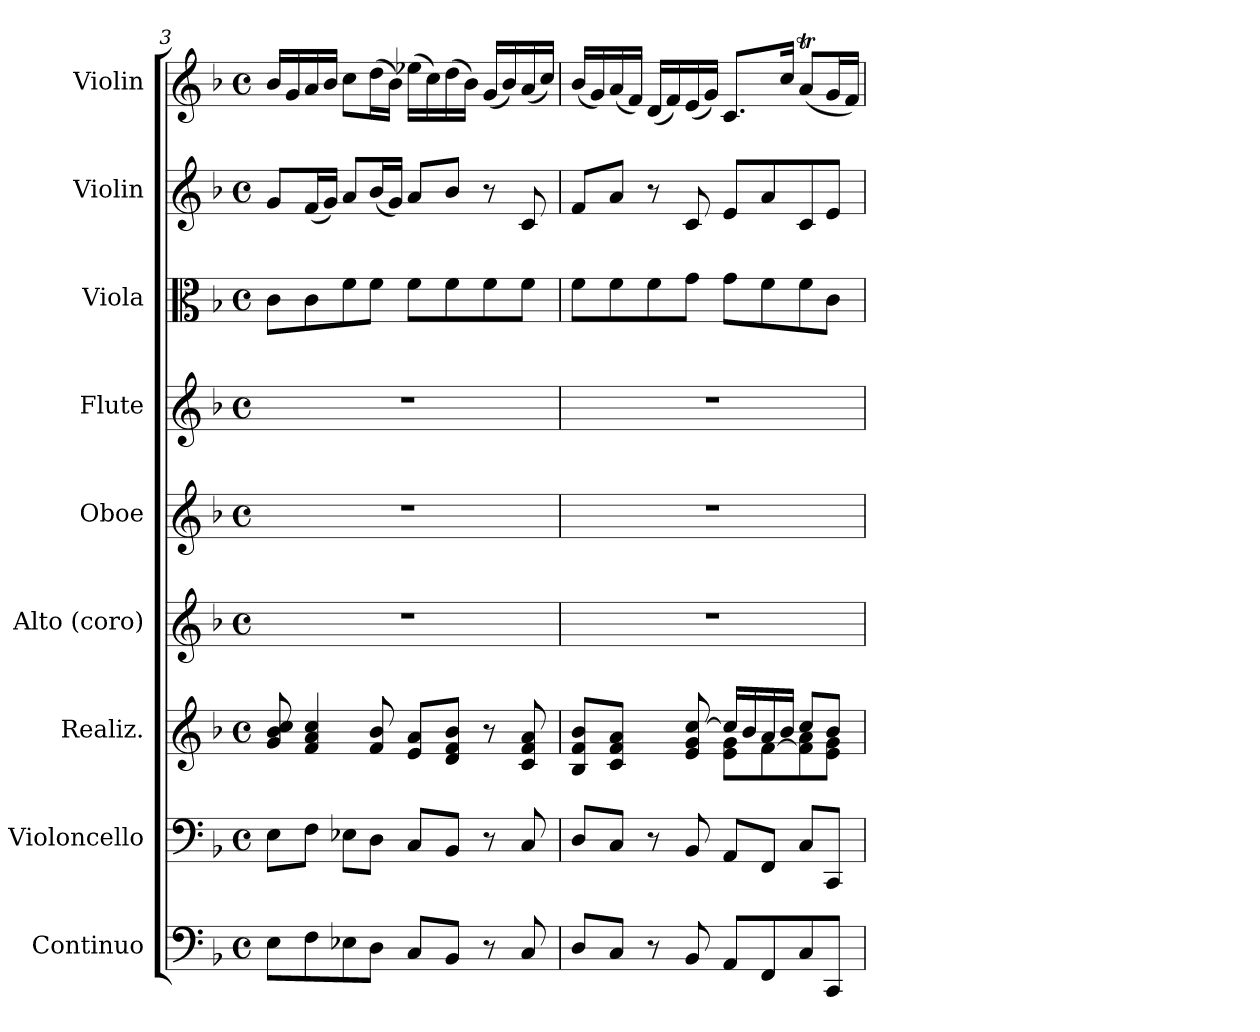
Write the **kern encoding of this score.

**kern	**kern	**kern	**kern	**kern	**kern	**kern	**kern	**kern
*part9	*part8	*part7	*part6	*part5	*part4	*part3	*part2	*part1
*staff9	*staff8	*staff7	*staff6	*staff5	*staff4	*staff3	*staff2	*staff1
*I"Continuo	*I"Violoncello	*I"Realiz.	*I"Alto (coro)	*I"Oboe	*I"Flute	*I"Viola	*I"Violin	*I"Violin
*I'Cto.	*I'Vc.	*	*I'A.	*I'Ob.	*I'Fl.	*I'Vla.	*I'Vln.	*I'Vln.
!!LO:PB:g=z
*clefF4	*clefF4	*clefG2	*clefG2	*clefG2	*clefG2	*clefC3	*clefG2	*clefG2
*ITrd7c12	*	*	*	*	*	*	*	*
*k[b-]	*k[b-]	*k[b-]	*k[b-]	*k[b-]	*k[b-]	*k[b-]	*k[b-]	*k[b-]
*M4/4	*M4/4	*M4/4	*M4/4	*M4/4	*M4/4	*M4/4	*M4/4	*M4/4
*met(c)	*met(c)	*met(c)	*met(c)	*met(c)	*met(c)	*met(c)	*met(c)	*met(c)
=3	=3	=3	=3	=3	=3	=3	=3	=3
8EE\L	8E\L	8g/ 8b-/ 8cc/	1r	1r	1r	8c\L	8g/L	16b-/LL
.	.	.	.	.	.	.	.	16g/
8FF\	8F\J	4f/ 4a/ 4cc/	.	.	.	8c\	(16f/L	16a/
.	.	.	.	.	.	.	16g/JJ)	16b-/JJ
8EE-X\	8E-X\L	.	.	.	.	8f\	8a/L	8cc\L
8DD\J	8D\J	8f/ 8b-/	.	.	.	8f\J	(16b-/L	(16dd\L
.	.	.	.	.	.	.	16g/JJ)	16b-\JJ)
8CC/L	8C/L	8e/ 8a/L	.	.	.	8f\L	8a/L	(16ee-X\LL
.	.	.	.	.	.	.	.	16cc\)
8BBB-/J	8BB-/J	8d/ 8f/ 8b-/J	.	.	.	8f\	8b-/J	(16dd\
.	.	.	.	.	.	.	.	16b-\JJ)
8r	8r	8r	.	.	.	8f\	8r	(16g/LL
.	.	.	.	.	.	.	.	16b-/)
8CC/	8C/	8c/ 8f/ 8a/	.	.	.	8f\J	8c/	(16a/
.	.	.	.	.	.	.	.	16cc/JJ)
=4	=4	=4	=4	=4	=4	=4	=4	=4
*	*	*^	*	*	*	*	*	*
8DD/L	8D/L	8B-/ 8f/ 8b-/L	2ryy	1r	1r	1r	8f\L	8f/L	(16b-/LL
.	.	.	.	.	.	.	.	.	16g/)
8CC/J	8C/J	8c/ 8f/ 8a/J	.	.	.	.	8f\	8a/J	(16a/
.	.	.	.	.	.	.	.	.	16f/JJ)
8r	8r	8ryy	.	.	.	.	8f\	8r	(16d/LL
.	.	.	.	.	.	.	.	.	16f/)
8BBB-/	8BB-/	8e/ 8g/ [8cc/	.	.	.	.	8g\J	8c/	(16e/
.	.	.	.	.	.	.	.	.	16g/JJ)
8AAA/L	8AA/L	8e\ 8g\L	16cc/LL]	.	.	.	8g\L	8e/L	8.c/L
.	.	.	16b-/	.	.	.	.	.	.
8FFF/	8FF/J	[8f\	16a/	.	.	.	8f\	8a/	.
.	.	.	16b-/JJ	.	.	.	.	.	16cc/Jk
8CC/	8C/L	8f\] 8a\	8cc/L	.	.	.	8f\	8c/	(8at/L
8CCC/J	8CC/J	8e\ 8g\J	8b-/J	.	.	.	8c\J	8e/J	16g/L
.	.	.	.	.	.	.	.	.	16f/JJ)
*	*	*v	*v	*	*	*	*	*	*
=	=	=	=	=	=	=	=	=
*-	*-	*-	*-	*-	*-	*-	*-	*-
